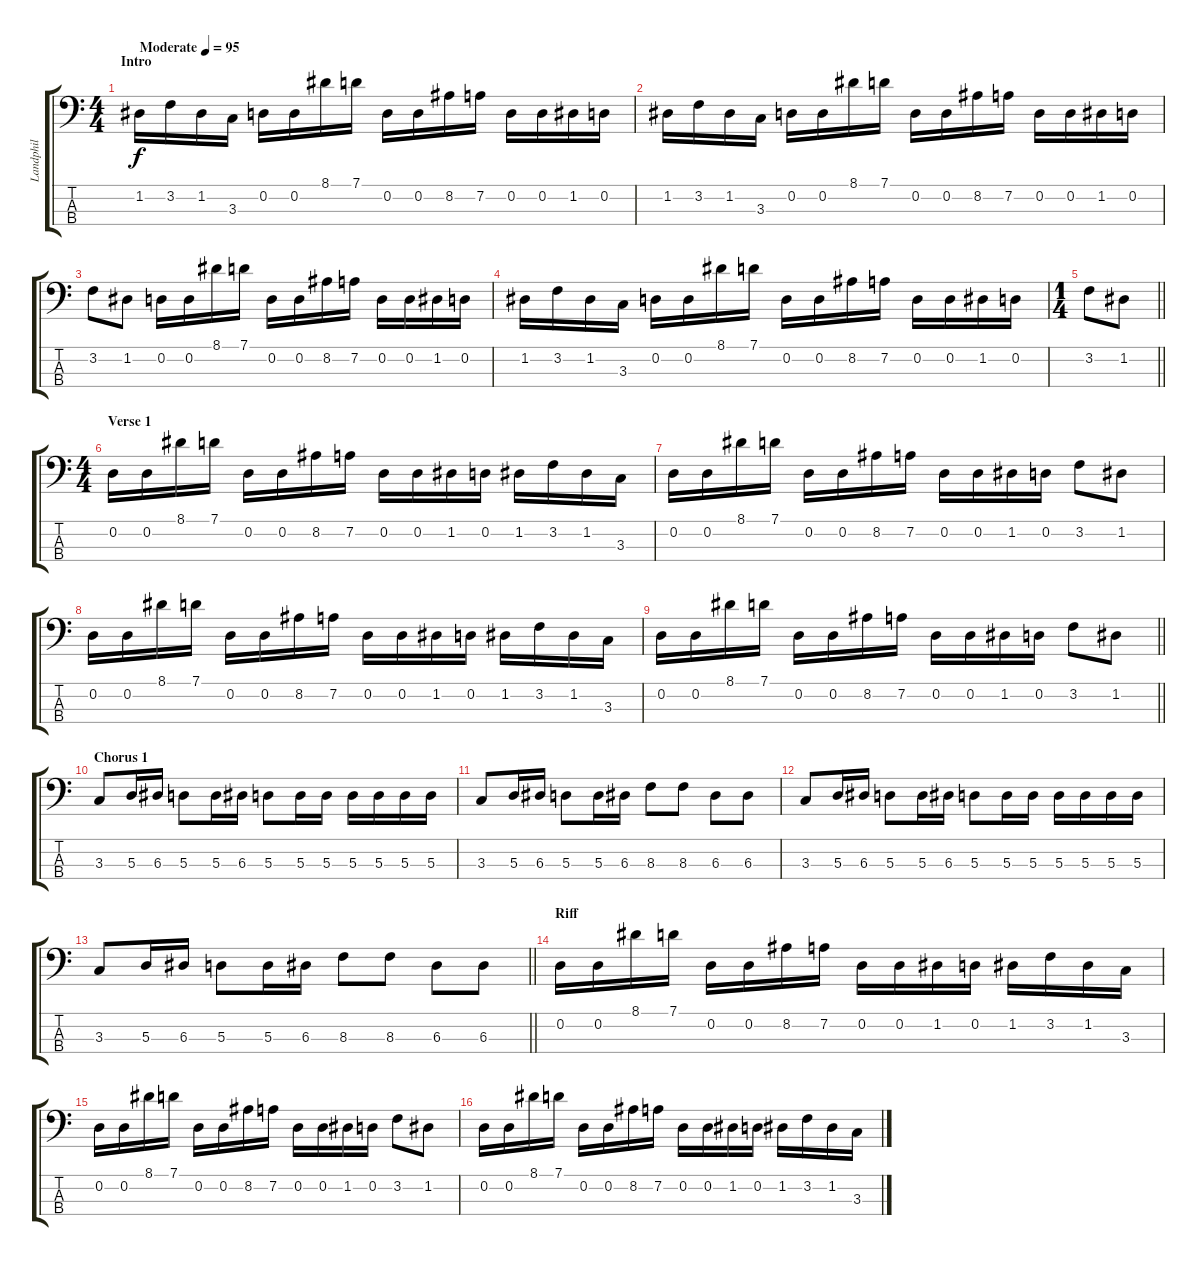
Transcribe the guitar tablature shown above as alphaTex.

\track ("Landphil" "Landphil") {instrument electricbassfinger}
\staff {score tabs}
\tuning (G2 D2 A1 E1) {hide}
\ts (4 4)
\section ("" "Intro")
\tempo (95 "Moderate")
\clef f4
\ks c
1.2.16{dy f instrument electricbassfinger} 3.2.16 1.2.16 3.3.16 0.2.16 0.2.16 8.1.16 7.1.16 0.2.16 0.2.16 8.2.16 7.2.16 0.2.16 0.2.16 1.2.16 0.2.16 |
1.2.16 3.2.16 1.2.16 3.3.16 0.2.16 0.2.16 8.1.16 7.1.16 0.2.16 0.2.16 8.2.16 7.2.16 0.2.16 0.2.16 1.2.16 0.2.16 |
3.2.8 1.2.8 0.2.16 0.2.16 8.1.16 7.1.16 0.2.16 0.2.16 8.2.16 7.2.16 0.2.16 0.2.16 1.2.16 0.2.16 |
1.2.16 3.2.16 1.2.16 3.3.16 0.2.16 0.2.16 8.1.16 7.1.16 0.2.16 0.2.16 8.2.16 7.2.16 0.2.16 0.2.16 1.2.16 0.2.16 |
\ts (1 4)
\barLineRight lightlight
3.2.8 1.2.8 |
\ts (4 4)
\section ("" "Verse 1")
0.2.16 0.2.16 8.1.16 7.1.16 0.2.16 0.2.16 8.2.16 7.2.16 0.2.16 0.2.16 1.2.16 0.2.16 1.2.16 3.2.16 1.2.16 3.3.16 |
0.2.16 0.2.16 8.1.16 7.1.16 0.2.16 0.2.16 8.2.16 7.2.16 0.2.16 0.2.16 1.2.16 0.2.16 3.2.8 1.2.8 |
0.2.16 0.2.16 8.1.16 7.1.16 0.2.16 0.2.16 8.2.16 7.2.16 0.2.16 0.2.16 1.2.16 0.2.16 1.2.16 3.2.16 1.2.16 3.3.16 |
\barLineRight lightlight
0.2.16 0.2.16 8.1.16 7.1.16 0.2.16 0.2.16 8.2.16 7.2.16 0.2.16 0.2.16 1.2.16 0.2.16 3.2.8 1.2.8 |
\section ("" "Chorus 1")
3.3.8 5.3.16 6.3.16 5.3.8 5.3.16 6.3.16 5.3.8 5.3.16 5.3.16 5.3.16 5.3.16 5.3.16 5.3.16 |
3.3.8 5.3.16 6.3.16 5.3.8 5.3.16 6.3.16 8.3.8 8.3.8 6.3.8 6.3.8 |
3.3.8 5.3.16 6.3.16 5.3.8 5.3.16 6.3.16 5.3.8 5.3.16 5.3.16 5.3.16 5.3.16 5.3.16 5.3.16 |
\barLineRight lightlight
3.3.8 5.3.16 6.3.16 5.3.8 5.3.16 6.3.16 8.3.8 8.3.8 6.3.8 6.3.8 |
\section ("" "Riff ")
0.2.16 0.2.16 8.1.16 7.1.16 0.2.16 0.2.16 8.2.16 7.2.16 0.2.16 0.2.16 1.2.16 0.2.16 1.2.16 3.2.16 1.2.16 3.3.16 |
0.2.16 0.2.16 8.1.16 7.1.16 0.2.16 0.2.16 8.2.16 7.2.16 0.2.16 0.2.16 1.2.16 0.2.16 3.2.8 1.2.8 |
0.2.16 0.2.16 8.1.16 7.1.16 0.2.16 0.2.16 8.2.16 7.2.16 0.2.16 0.2.16 1.2.16 0.2.16 1.2.16 3.2.16 1.2.16 3.3.16
